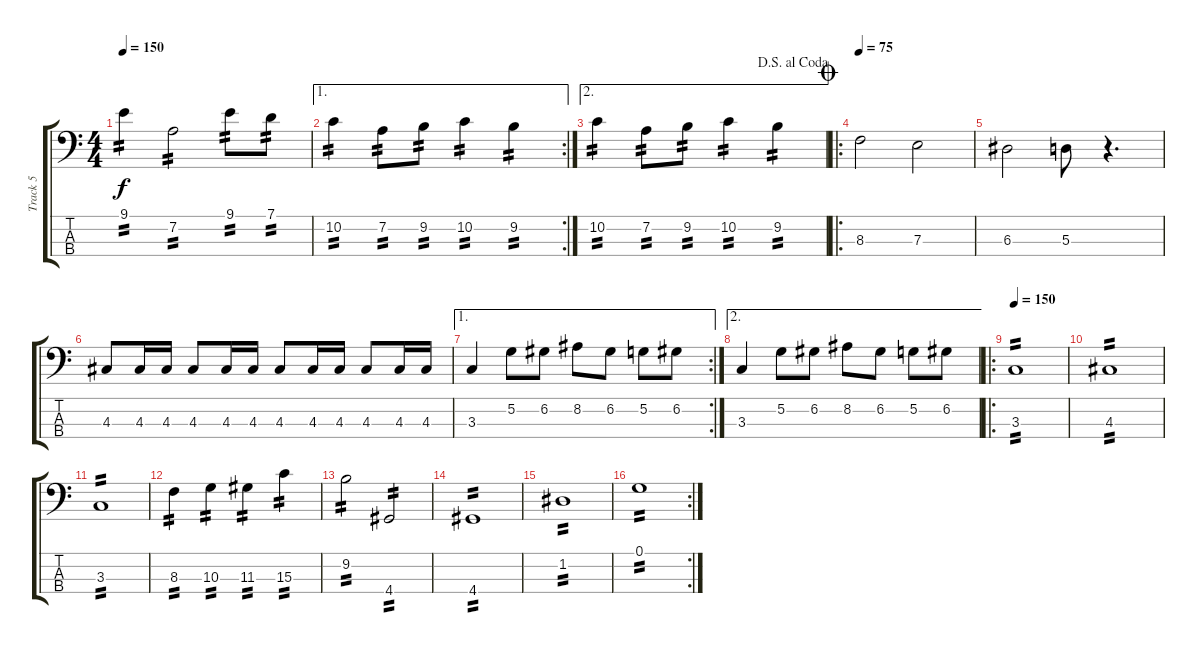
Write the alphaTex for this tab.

\track ("Track 5" "Track 5") {instrument electricbasspick}
\staff {score tabs}
\tuning (G2 D2 A1 E1) {hide}
\ts (4 4)
\tempo 150
\clef f4
\ks c
9.1.4{tp 2 dy f} 7.2.2{tp 2} 9.1.8{tp 2} 7.1.8{tp 2} |
\ae 1
\rc 2
10.2.4{tp 2} 7.2.8{tp 2} 9.2.8{tp 2} 10.2.4{tp 2} 9.2.4{tp 2} |
\ae 2
\jump dalsegnoalcoda
10.2.4{tp 2} 7.2.8{tp 2} 9.2.8{tp 2} 10.2.4{tp 2} 9.2.4{tp 2} |
\ro
\jump coda
\tempo 75
8.3.2 7.3.2 |
6.3.2 5.3.8 r.4{d} |
4.3.8 4.3.16 4.3.16 4.3.8 4.3.16 4.3.16 4.3.8 4.3.16 4.3.16 4.3.8 4.3.16 4.3.16 |
\ae 1
\rc 2
3.3.4 5.2.8 6.2.8 8.2.8 6.2.8 5.2.8 6.2.8 |
\ae 2
3.3.4 5.2.8 6.2.8 8.2.8 6.2.8 5.2.8 6.2.8 |
\ro
\tempo 150
3.3.1{tp 2} |
4.3.1{tp 2} |
3.3.1{tp 2} |
8.3.4{tp 2} 10.3.4{tp 2} 11.3.4{tp 2} 15.3.4{tp 2} |
9.2.2{tp 2} 4.4.2{tp 2} |
4.4.1{tp 2} |
1.2.1{tp 2} |
\rc 2
0.1.1{tp 2}
